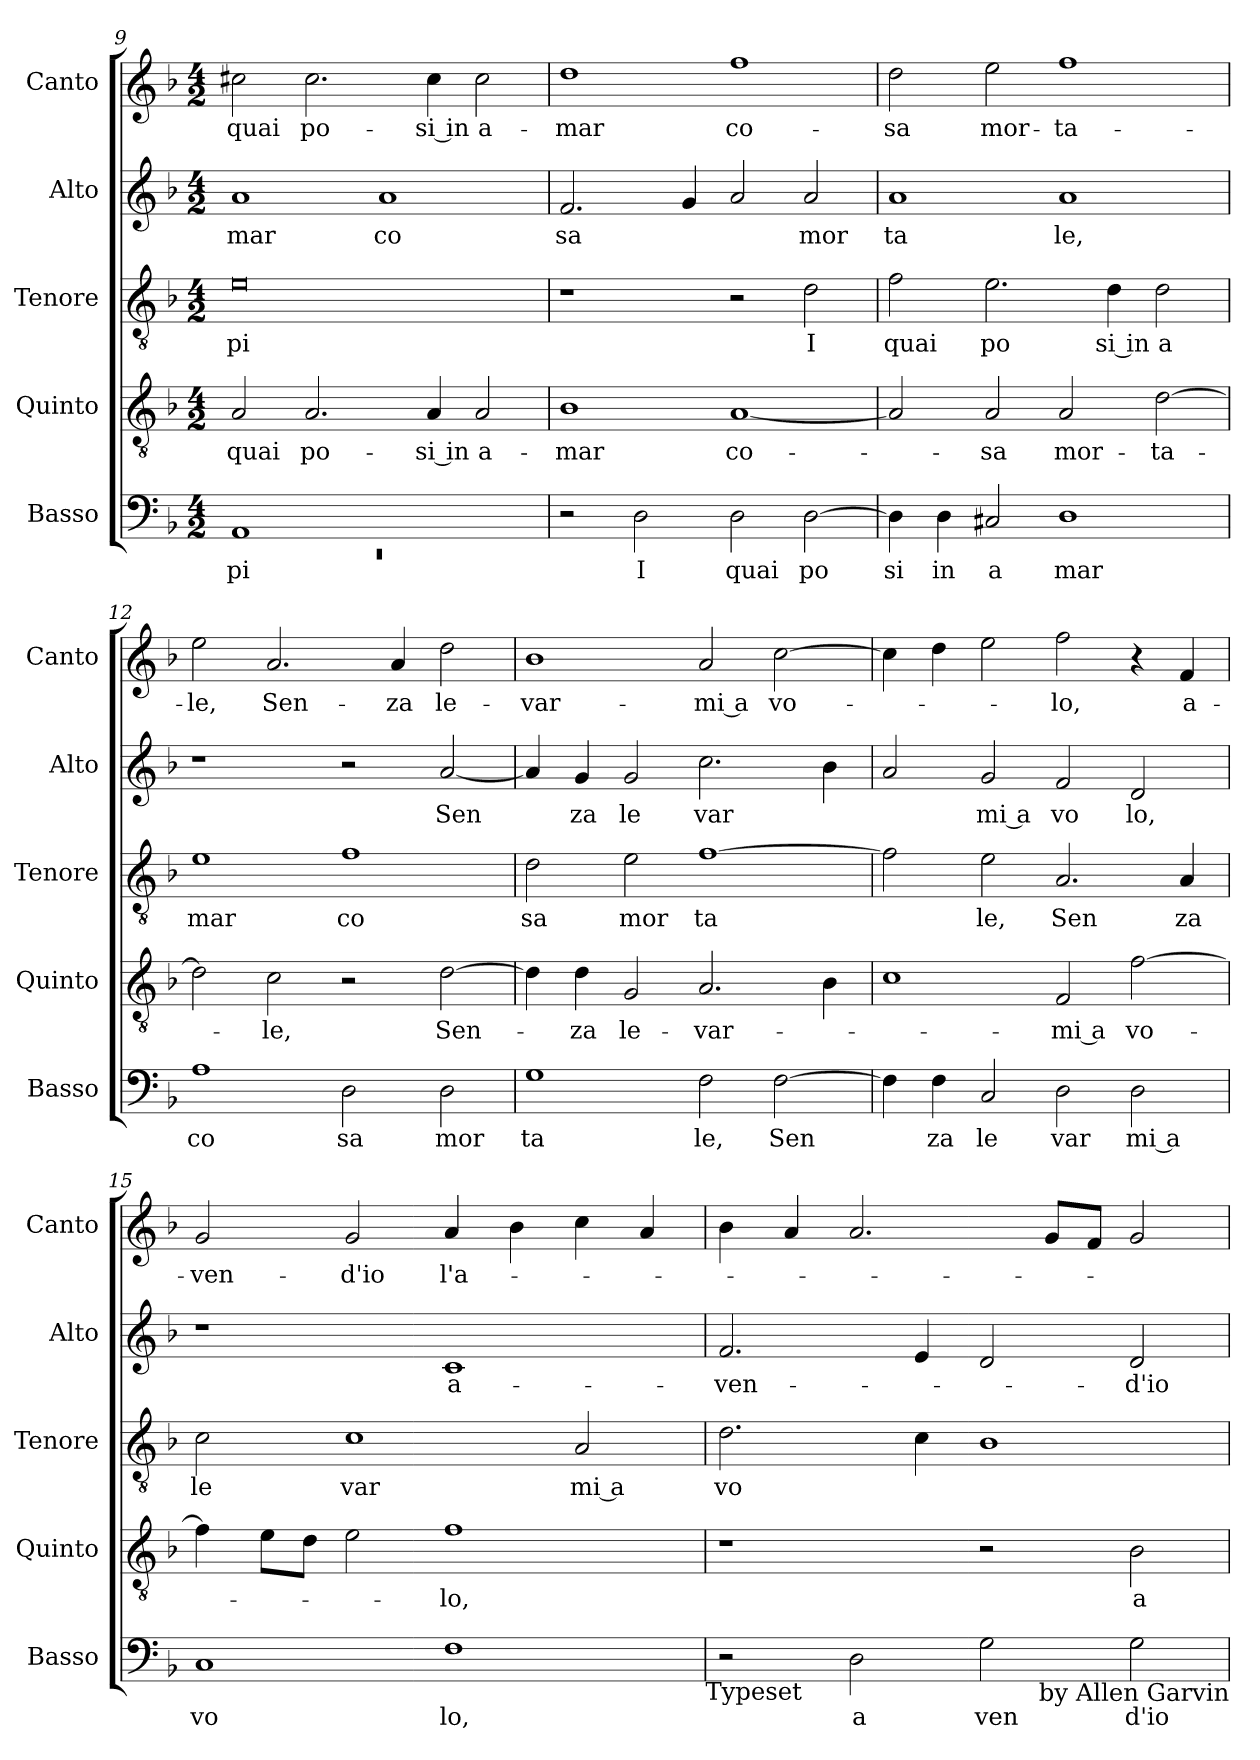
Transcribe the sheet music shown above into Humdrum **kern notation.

**kern	**text	**kern	**text	**kern	**text	**kern	**text	**kern	**text
*part5	*part5	*part4	*part4	*part3	*part3	*part2	*part2	*part1	*part1
*staff5	*staff5	*staff4	*staff4	*staff3	*staff3	*staff2	*staff2	*staff1	*staff1
*I"Basso	*	*I"Quinto	*	*I"Tenore	*	*I"Alto	*	*I"Canto	*
*I'Basso	*	*I'Quinto	*	*I'Tenore	*	*I'Alto	*	*I'Canto	*
*clefF4	*	*clefGv2	*	*clefGv2	*	*clefG2	*	*clefG2	*
*k[b-]	*	*k[b-]	*	*k[b-]	*	*k[b-]	*	*k[b-]	*
*F:	*	*F:	*	*F:	*	*F:	*	*F:	*
*M4/2	*	*M4/2	*	*M4/2	*	*M4/2	*	*M4/2	*
=9	=9	=9	=9	=9	=9	=9	=9	=9	=9
*^	*	*	*	*	*	*	*	*	*
1AA	0rEE	pi	2A/	quai	0e	pi	1a	mar	2cc#X\	quai
.	.	.	2.A/	po-	.	.	.	.	2.cc#\	po-
1ryy	.	.	.	.	.	.	1a	co	.	.
.	.	.	4A/	si in	.	.	.	.	4cc#\	si in
.	.	.	2A/	a-	.	.	.	.	2cc#\	a-
*v	*v	*	*	*	*	*	*	*	*	*
!!LO:PB:g=z
=10	=10	=10	=10	=10	=10	=10	=10	=10	=10
2r	.	1B-	-mar	1r	.	2.f/	sa	1dd	-mar
2D\	I	.	.	.	.	.	.	.	.
.	.	.	.	.	.	4g/	.	.	.
2D\	quai	[1A	co-	2r	.	2a/	.	1ff	co-
[2D\	po	.	.	2d\	I	2a/	mor	.	.
=11	=11	=11	=11	=11	=11	=11	=11	=11	=11
4D\]	si	2A/]	.	2f\	quai	1a	ta	2dd\	-sa
4D\	in	.	.	.	.	.	.	.	.
2C#X/	a	2A/	-sa	2.e\	po	.	.	2ee\	mor-
1D	mar	2A/	mor-	.	.	1a	le,	1ff	-ta-
.	.	.	.	4d\	si in	.	.	.	.
.	.	[2d\	-ta-	2d\	a	.	.	.	.
=12	=12	=12	=12	=12	=12	=12	=12	=12	=12
1A	co	2d\]	.	1e	mar	1r	.	2ee\	-le,
.	.	2c\	-le,	.	.	.	.	2.a/	Sen-
2D\	sa	2r	.	1f	co	2r	.	.	.
.	.	.	.	.	.	.	.	4a/	-za
2D\	mor	[2d\	Sen-	.	.	[2a/	Sen	2dd\	le-
=13	=13	=13	=13	=13	=13	=13	=13	=13	=13
1G	ta	4d\]	.	2d\	sa	4a/]	.	1b-	-var-
.	.	4d\	-za	.	.	4g/	za	.	.
.	.	2G/	le-	2e\	mor	2g/	le	.	.
2F\	le,	2.A/	-var-	[1f	ta	2.cc\	var	2a/	mi a
[2F\	Sen	.	.	.	.	.	.	[2cc\	vo-
.	.	4B-\	.	.	.	4b-\	.	.	.
!!LO:LB:g=z
=14	=14	=14	=14	=14	=14	=14	=14	=14	=14
4F\]	.	1c	.	2f\]	.	2a/	.	4cc\]	.
4F\	za	.	.	.	.	.	.	4dd\	.
2C/	le	.	.	2e\	le,	2g/	mi a	2ee\	.
2D\	var	2F/	mi a	2.A/	Sen	2f/	vo	2ff\	-lo,
2D\	mi a	[2f\	vo-	.	.	2d/	lo,	4r	.
.	.	.	.	4A/	za	.	.	4f/	a-
!!LO:LB:g=z
=15	=15	=15	=15	=15	=15	=15	=15	=15	=15
1C	vo	4f\]	.	2c\	le	1r	.	2g/	-ven-
.	.	8e\L	.	.	.	.	.	.	.
.	.	8d\J	.	.	.	.	.	.	.
.	.	2e\	.	1c	var	.	.	2g/	-d'io
1F	lo,	1f	-lo,	.	.	1c	a-	4a/	l'a-
.	.	.	.	.	.	.	.	4b-\	.
.	.	.	.	2A/	mi a	.	.	4cc\	.
.	.	.	.	.	.	.	.	4a/	.
!LO:TX:b:t=Typeset	!	!	!	!	!	!	!	!	!
=16	=16	=16	=16	=16	=16	=16	=16	=16	=16
2r	.	1r	.	2.d\	vo	2.f/	-ven-	4b-\	.
.	.	.	.	.	.	.	.	4a/	.
2D\	a	.	.	.	.	.	.	2.a/	.
.	.	.	.	4c\	.	4e/	.	.	.
2G\	ven	2r	.	1B-	.	2d/	.	.	.
.	.	.	.	.	.	.	.	8g/L	.
.	.	.	.	.	.	.	.	8f/J	.
2G\	d'io	2B-\	a	.	.	2d/	-d'io	2g/	.
!LO:TX:b:t=by Allen Garvin	!	!	!	!	!	!	!	!	!
=	=	=	=	=	=	=	=	=	=
*-	*-	*-	*-	*-	*-	*-	*-	*-	*-
